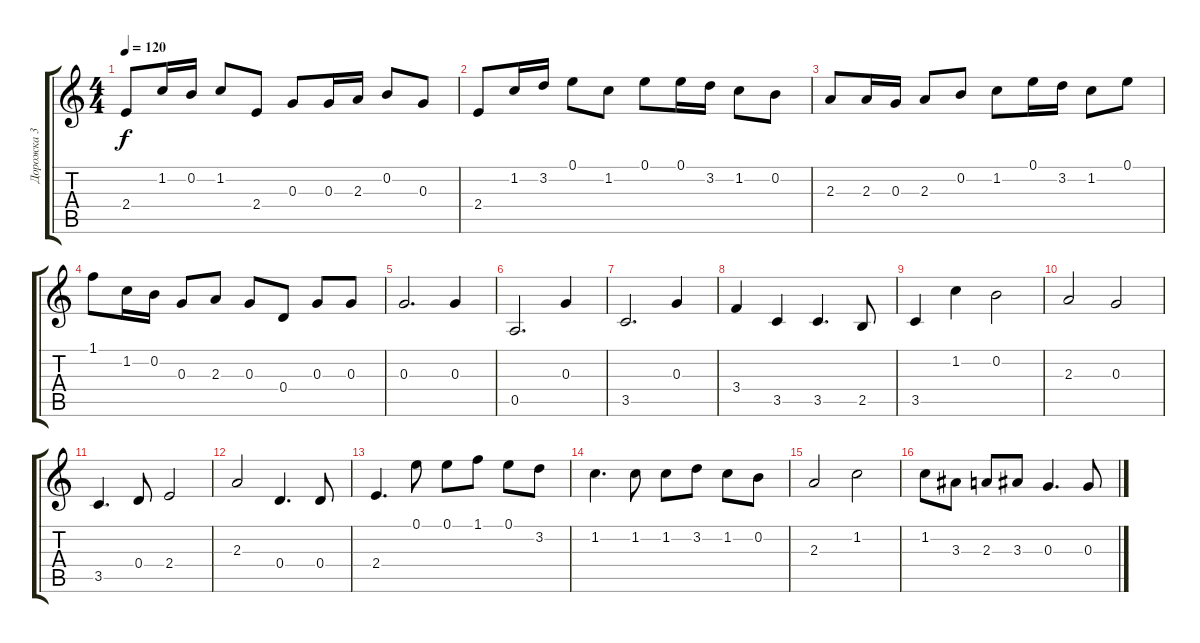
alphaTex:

\track ("Дорожка 3" "Дорожка 3") {instrument acousticguitarsteel}
\staff {score tabs}
\tuning (E4 B3 G3 D3 A2 E2) {hide}
\ts (4 4)
\tempo 120
\clef g2
\ks c
2.4.8{dy f} 1.2.16 0.2.16 1.2.8 2.4.8 0.3.8 0.3.16 2.3.16 0.2.8 0.3.8 |
2.4.8 1.2.16 3.2.16 0.1.8 1.2.8 0.1.8 0.1.16 3.2.16 1.2.8 0.2.8 |
2.3.8 2.3.16 0.3.16 2.3.8 0.2.8 1.2.8 0.1.16 3.2.16 1.2.8 0.1.8 |
1.1.8 1.2.16 0.2.16 0.3.8 2.3.8 0.3.8 0.4.8 0.3.8 0.3.8 |
0.3.2{d} 0.3.4 |
0.5.2{d} 0.3.4 |
3.5.2{d} 0.3.4 |
3.4.4 3.5.4 3.5.4{d} 2.5.8 |
3.5.4 1.2.4 0.2.2 |
2.3.2 0.3.2 |
3.5.4{d} 0.4.8 2.4.2 |
2.3.2 0.4.4{d} 0.4.8 |
2.4.4{d} 0.1.8 0.1.8 1.1.8 0.1.8 3.2.8 |
1.2.4{d} 1.2.8 1.2.8 3.2.8 1.2.8 0.2.8 |
2.3.2 1.2.2 |
1.2.8 3.3.8 2.3.8 3.3.8 0.3.4{d} 0.3.8
